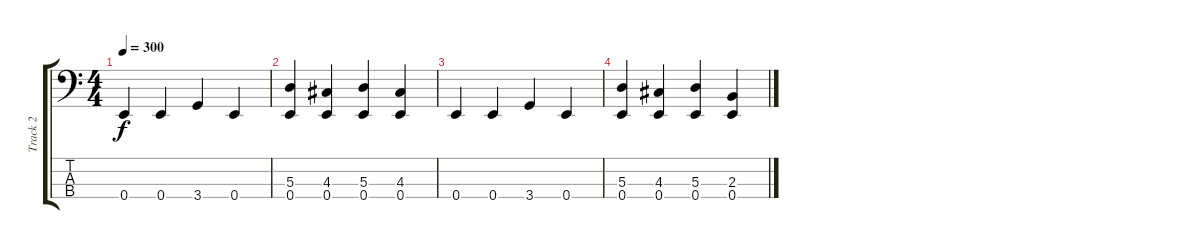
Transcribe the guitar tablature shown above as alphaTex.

\track ("Track 2" "Track 2") {instrument acousticguitarnylon}
\staff {score tabs}
\tuning (G2 D2 A1 E1) {hide}
\ts (4 4)
\tempo 300
\clef f4
\ks c
0.4.4{dy f} 0.4.4 3.4.4 0.4.4 |
(5.3 0.4).4 (4.3 0.4).4 (5.3 0.4).4 (4.3 0.4).4 |
0.4.4 0.4.4 3.4.4 0.4.4 |
(5.3 0.4).4 (4.3 0.4).4 (5.3 0.4).4 (2.3 0.4).4
